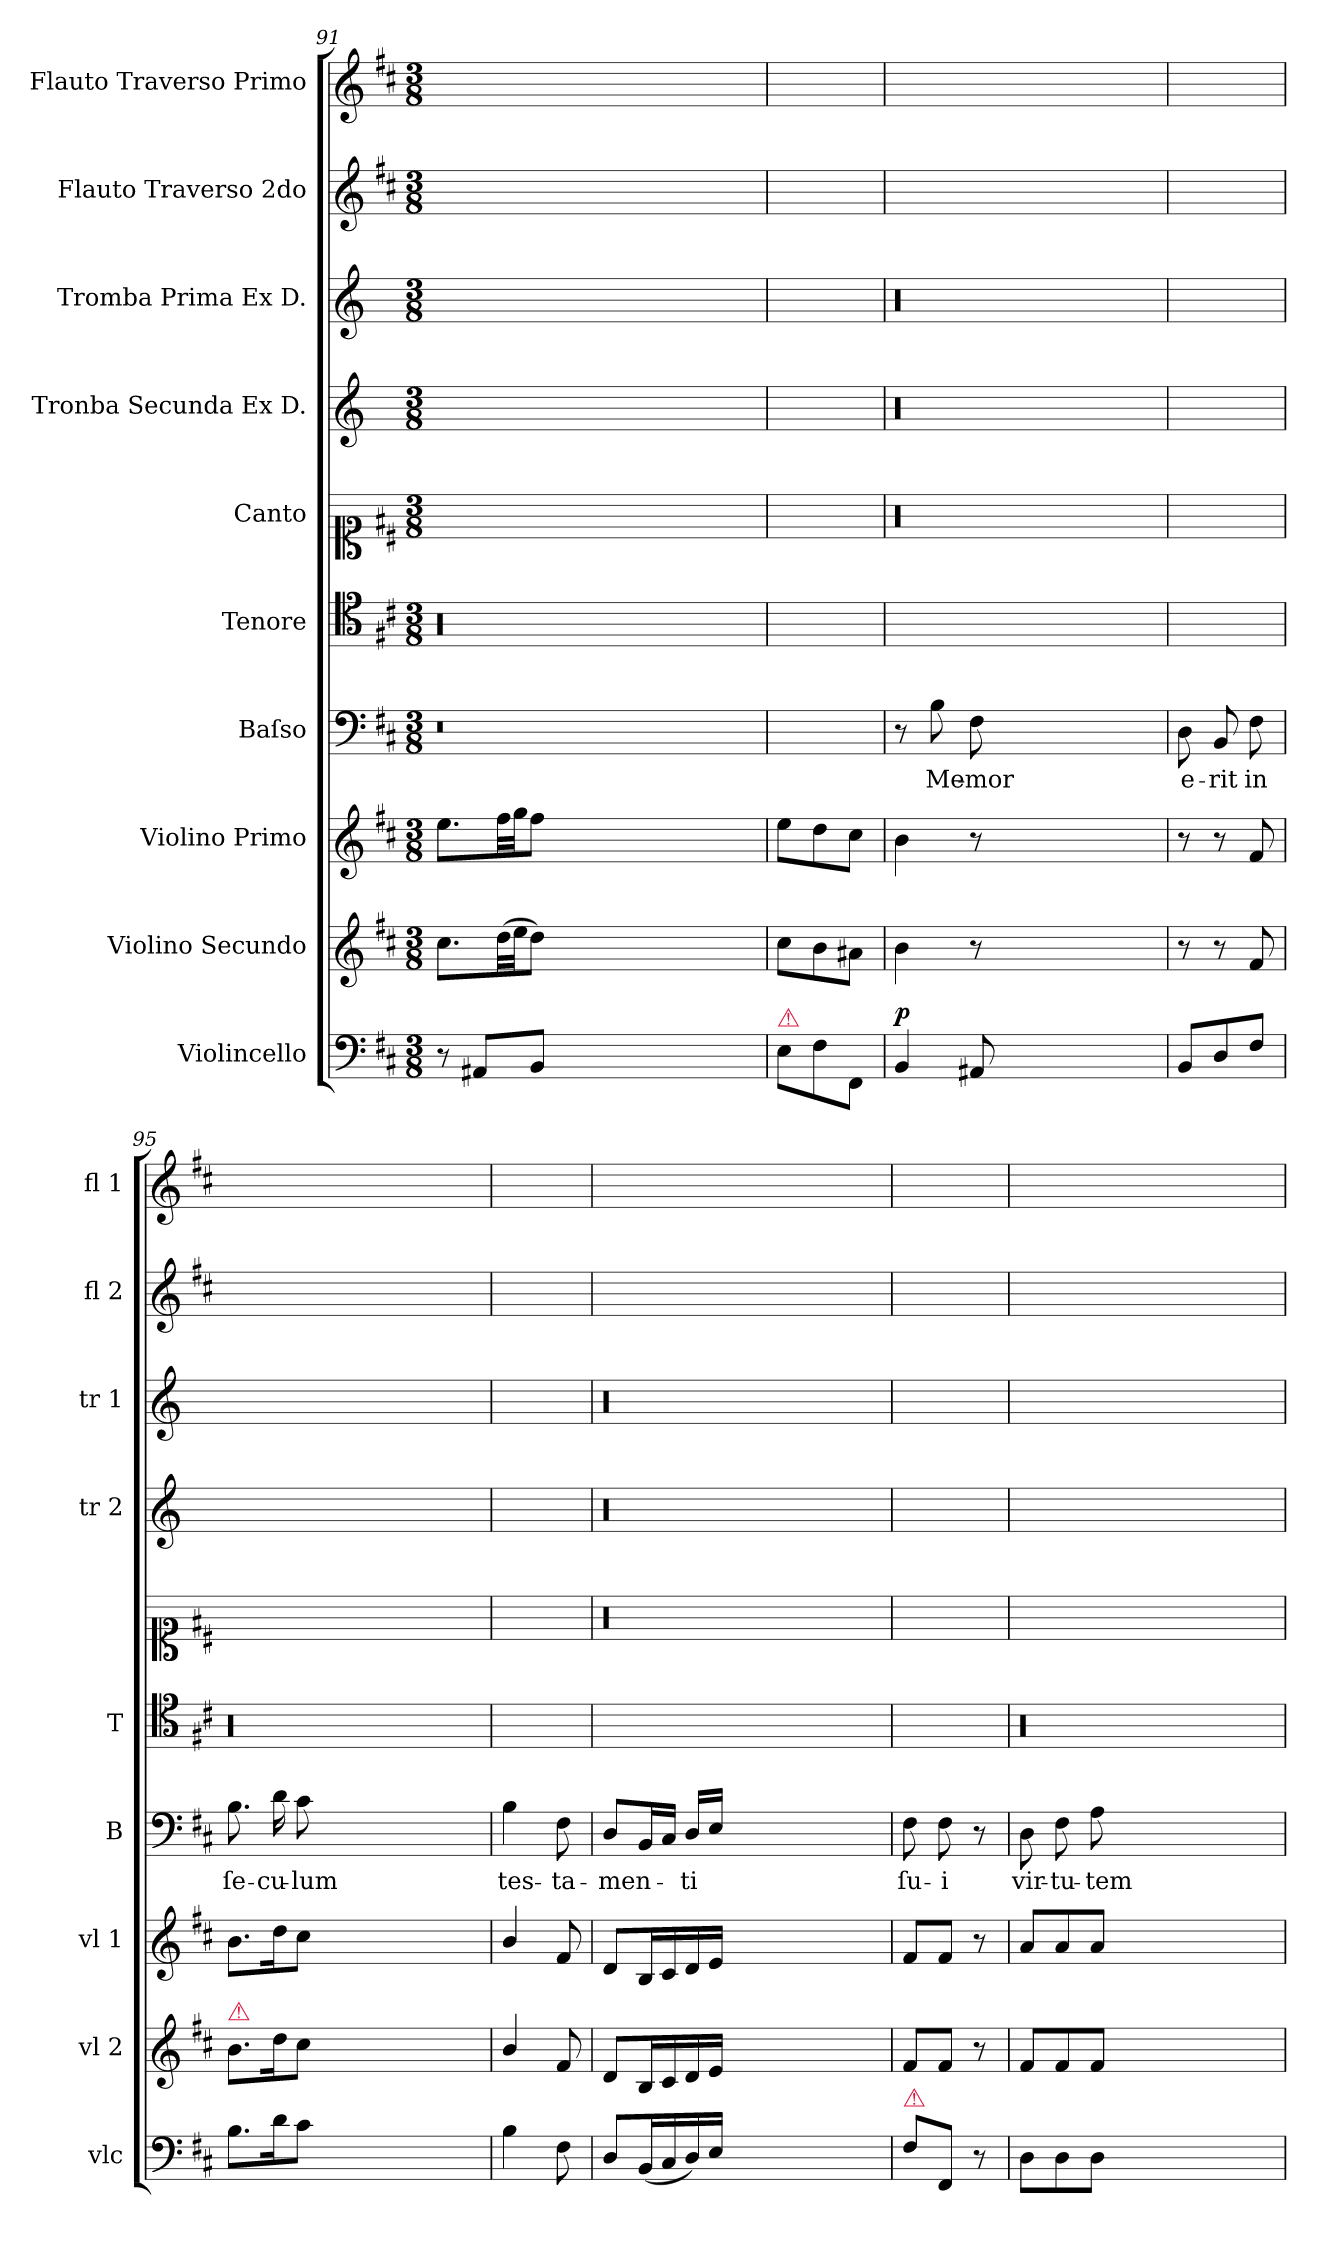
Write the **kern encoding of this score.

**kern	**dynam	**kern	**dynam	**kern	**kern	**text	**kern	**kern	**kern	**kern	**kern	**kern
*part10	*part10	*part9	*part9	*part8	*part7	*part7	*part6	*part5	*part4	*part3	*part2	*part1
*staff10	*staff10	*staff9	*staff9	*staff8	*staff7	*staff7	*staff6	*staff5	*staff4	*staff3	*staff2	*staff1
*I"Violincello	*	*I"Violino Secundo	*	*I"Violino Primo	*I"Baſso	*	*I"Tenore	*I"Canto	*I"Tronba Secunda Ex D.	*I"Tromba Prima Ex D.	*I"Flauto Traverso 2do	*I"Flauto Traverso Primo
*I'vlc	*	*I'vl 2	*	*I'vl 1	*I'B	*	*I'T	*	*I'tr 2	*I'tr 1	*I'fl 2	*I'fl 1
*clefF4	*	*clefG2	*	*clefG2	*clefF4	*	*clefC4	*clefC1	*clefG2	*clefG2	*clefG2	*clefG2
*	*	*	*	*	*	*	*	*	*ITrd-1c-2	*ITrd-1c-2	*	*
*k[f#c#]	*	*k[f#c#]	*	*k[f#c#]	*k[f#c#]	*	*k[f#c#]	*k[f#c#]	*k[f#c#]	*k[f#c#]	*k[f#c#]	*k[f#c#]
*D:	*	*D:	*	*D:	*D:	*	*D:	*D:	*	*	*D:	*D:
*M3/8	*	*M3/8	*	*M3/8	*M3/8	*	*M3/8	*M3/8	*M3/8	*M3/8	*M3/8	*M3/8
=91	=91	=91	=91	=91	=91	=91	=91	=91	=91	=91	=91	=91
!	!	!	!	!	!LO:N:vis=0	!	!LO:N:vis=00	!	!	!	!	!
8r	.	8.cc#\L	.	8.ee\L	2.r	.	1.r	1.ryy	1.ryy	1.ryy	4.ryy	4.ryy
8AA#X/L	.	.	.	.	.	.	.	.	.	.	.	.
.	.	(32dd\LL	.	32ff#\LL	.	.	.	.	.	.	.	.
.	.	32ee\JJ	.	32gg\JJ	.	.	.	.	.	.	.	.
8BB/J	.	8dd\J)	.	8ff#\J	.	.	.	.	.	.	.	.
1ryy	.	1ryy	.	1ryy	.	.	.	.	.	.	1ryy	1ryy
.	.	.	.	.	2.ryy	.	.	.	.	.	.	.
8ryy	.	8ryy	.	8ryy	.	.	.	.	.	.	8ryy	8ryy
=92	=92	=92	=92	=92	=92	=92	=92	=92	=92	=92	=92	=92
!LO:TX:a:color=crimson:t=⚠	!	!	!	!	!	!	!	!	!	!	!	!
8E\L	.	8cc#\L	.	8ee\L	4.ryy	.	4.ryy	4.ryy	4.ryy	4.ryy	4.ryy	4.ryy
8F#\	.	8b\	.	8dd\	.	.	.	.	.	.	.	.
8FF#/J	.	8a#X\J	.	8cc#\J	.	.	.	.	.	.	.	.
=93	=93	=93	=93	=93	=93	=93	=93	=93	=93	=93	=93	=93
!	!LO:DY:a	!	!	!	!	!	!	!LO:N:vis=00	!LO:N:vis=00	!LO:N:vis=00	!	!
4BB/	p	4b\	.	4b\	8r	.	1.ryy	1.r	1.r	1.r	4.ryy	4.ryy
.	.	.	.	.	8B\	Me-	.	.	.	.	.	.
8AA#X/	.	8r	.	8r	8F#\	-mor	.	.	.	.	.	.
1ryy	.	1ryy	.	1ryy	1ryy	.	.	.	.	.	1ryy	1ryy
8ryy	.	8ryy	.	8ryy	8ryy	.	.	.	.	.	8ryy	8ryy
=94	=94	=94	=94	=94	=94	=94	=94	=94	=94	=94	=94	=94
!	!	!	!LO:DY:a	!	!	!	!	!	!	!	!	!
8BB/L	.	8r	pia	8r	8D\	e-	4.ryy	4.ryy	4.ryy	4.ryy	4.ryy	4.ryy
8D/	.	8r	.	8r	8BB/	-rit	.	.	.	.	.	.
8F#/J	.	8f#/	.	8f#/	8F#\	in	.	.	.	.	.	.
=95	=95	=95	=95	=95	=95	=95	=95	=95	=95	=95	=95	=95
!	!	!LO:TX:a:color=crimson:t=⚠	!	!	!	!	!	!	!	!	!	!
!	!	!	!	!	!	!	!LO:N:vis=00	!	!	!	!	!
8.B\L	.	8.b\L	.	8.b\L	8.B\	ſe-	1.r	1.ryy	1.ryy	1.ryy	4.ryy	4.ryy
16d\K	.	16dd\K	.	16dd\K	16d\	-cu-	.	.	.	.	.	.
8c#\J	.	8cc#\J	.	8cc#\J	8c#\	-lum	.	.	.	.	.	.
1ryy	.	1ryy	.	1ryy	1ryy	.	.	.	.	.	1ryy	1ryy
8ryy	.	8ryy	.	8ryy	8ryy	.	.	.	.	.	8ryy	8ryy
=96	=96	=96	=96	=96	=96	=96	=96	=96	=96	=96	=96	=96
4B\	.	4b/	.	4b/	4B\	tes-	4.ryy	4.ryy	4.ryy	4.ryy	4.ryy	4.ryy
8F#\	.	8f#/	.	8f#/	8F#\	-ta-	.	.	.	.	.	.
=97	=97	=97	=97	=97	=97	=97	=97	=97	=97	=97	=97	=97
!	!	!	!	!	!	!	!	!LO:N:vis=00	!LO:N:vis=00	!LO:N:vis=00	!	!
8D/L	.	8d/L	.	8d/L	8D/L	-men-	1.ryy	1.r	1.r	1.r	4.ryy	4.ryy
(16BB/L	.	16B/L	.	16B/L	16BB/L	.	.	.	.	.	.	.
16C#/	.	16c#/	.	16c#/	16C#/JJ	.	.	.	.	.	.	.
16D/)	.	16d/	.	16d/	16D/LL	-ti	.	.	.	.	.	.
16E/JJ	.	16e/JJ	.	16e/JJ	16E/JJ	.	.	.	.	.	.	.
1ryy	.	1ryy	.	1ryy	1ryy	.	.	.	.	.	1ryy	1ryy
8ryy	.	8ryy	.	8ryy	8ryy	.	.	.	.	.	8ryy	8ryy
=98	=98	=98	=98	=98	=98	=98	=98	=98	=98	=98	=98	=98
!LO:TX:a:color=crimson:t=⚠	!	!	!	!	!	!	!	!	!	!	!	!
8F#\L	.	8f#/L	.	8f#/L	8F#\	ſu-	4.ryy	4.ryy	4.ryy	4.ryy	4.ryy	4.ryy
8FF#/J	.	8f#/J	.	8f#/J	8F#\	-i	.	.	.	.	.	.
8r	.	8r	.	8r	8r	.	.	.	.	.	.	.
=99	=99	=99	=99	=99	=99	=99	=99	=99	=99	=99	=99	=99
!	!	!	!	!	!	!	!LO:N:vis=00	!	!	!	!	!
8D\L	.	8f#/L	.	8a/L	8D\	vir-	1.r	1.ryy	1.ryy	1.ryy	4.ryy	4.ryy
8D\	.	8f#/	.	8a/	8F#\	-tu-	.	.	.	.	.	.
8D\J	.	8f#/J	.	8a/J	8A\	-tem	.	.	.	.	.	.
1ryy	.	1ryy	.	1ryy	1ryy	.	.	.	.	.	1ryy	1ryy
8ryy	.	8ryy	.	8ryy	8ryy	.	.	.	.	.	8ryy	8ryy
=	=	=	=	=	=	=	=	=	=	=	=	=
*-	*-	*-	*-	*-	*-	*-	*-	*-	*-	*-	*-	*-
